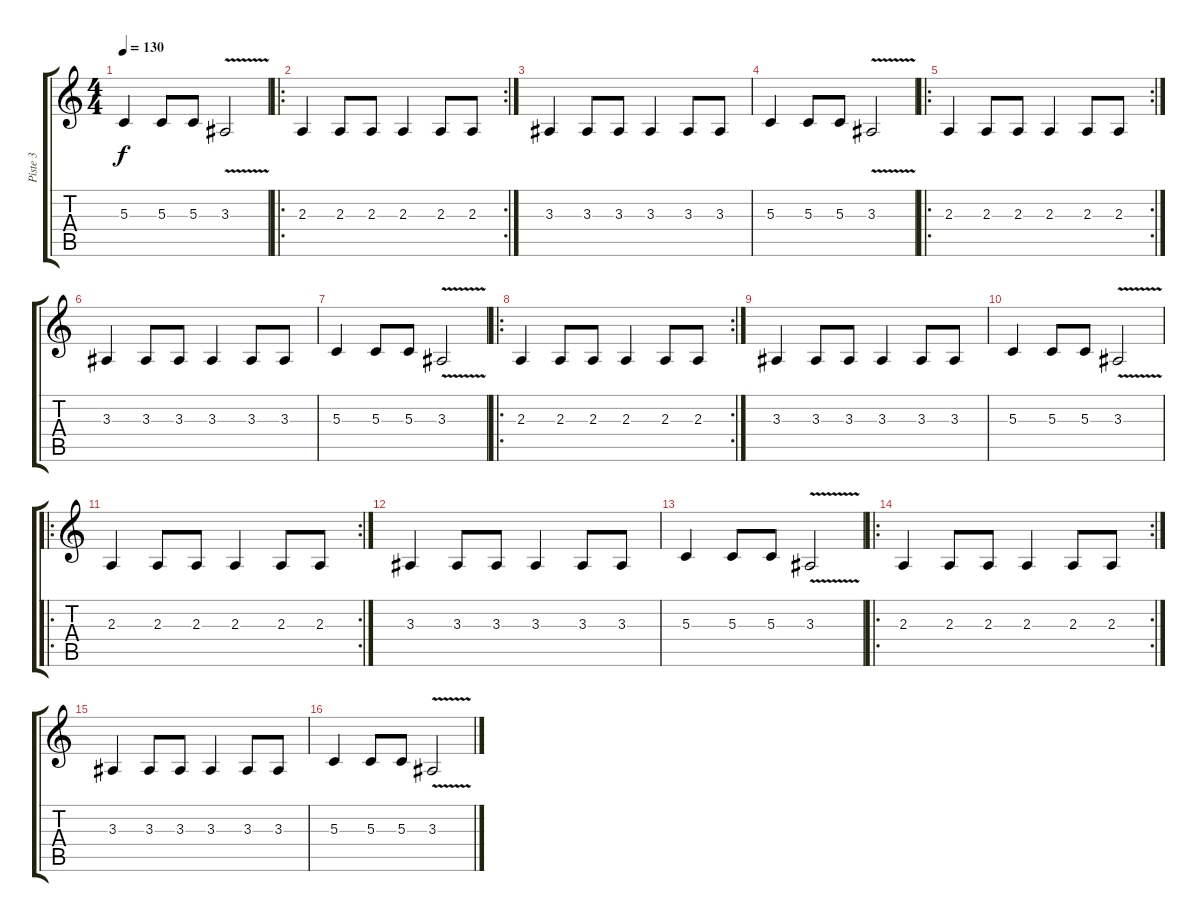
\track ("Piste 3" "Piste 3") {instrument violin}
\staff {score tabs}
\tuning (E4 B3 G3 D3 A2 D2) {hide}
\ts (4 4)
\tempo 130
\clef g2
\ks c
5.3.4{dy f} 5.3.8 5.3.8 3.3{v}.2 |
\ro
\rc 2
2.3.4{volume 13 instrument distortionguitar} 2.3.8 2.3.8 2.3.4 2.3.8 2.3.8 |
3.3.4 3.3.8 3.3.8 3.3.4 3.3.8 3.3.8 |
5.3.4 5.3.8 5.3.8 3.3{v}.2 |
\ro
\rc 2
2.3.4{volume 13 instrument distortionguitar} 2.3.8 2.3.8 2.3.4 2.3.8 2.3.8 |
3.3.4 3.3.8 3.3.8 3.3.4 3.3.8 3.3.8 |
5.3.4 5.3.8 5.3.8 3.3{v}.2 |
\ro
\rc 2
2.3.4{volume 13 instrument distortionguitar} 2.3.8 2.3.8 2.3.4 2.3.8 2.3.8 |
3.3.4 3.3.8 3.3.8 3.3.4 3.3.8 3.3.8 |
5.3.4 5.3.8 5.3.8 3.3{v}.2 |
\ro
\rc 2
2.3.4{volume 16 instrument distortionguitar} 2.3.8 2.3.8 2.3.4 2.3.8 2.3.8 |
3.3.4 3.3.8 3.3.8 3.3.4 3.3.8 3.3.8 |
5.3.4 5.3.8 5.3.8 3.3{v}.2 |
\ro
\rc 2
2.3.4{volume 13 instrument distortionguitar} 2.3.8 2.3.8 2.3.4 2.3.8 2.3.8 |
3.3.4 3.3.8 3.3.8 3.3.4 3.3.8 3.3.8 |
5.3.4 5.3.8 5.3.8 3.3{v}.2
